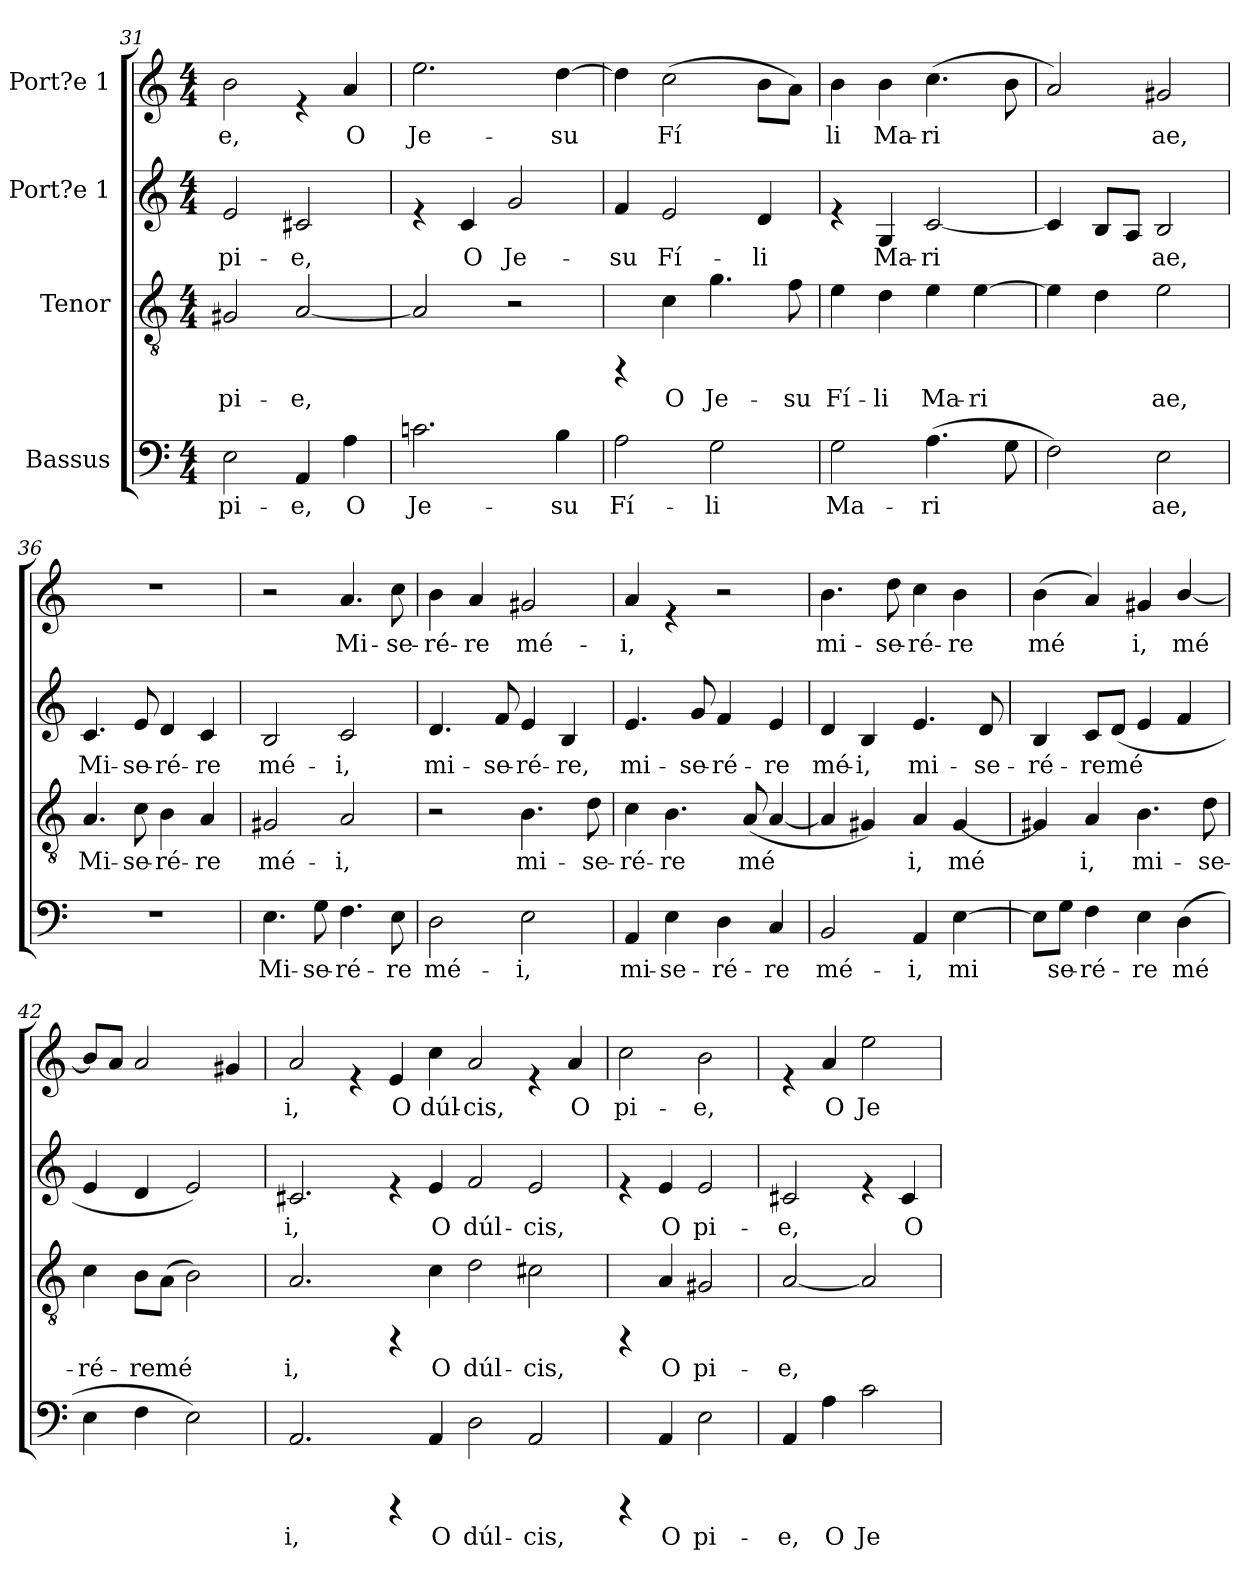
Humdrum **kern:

**kern	**text	**kern	**text	**kern	**text	**kern	**text
*part4	*part4	*part3	*part3	*part2	*part2	*part1	*part1
*staff4	*staff4	*staff3	*staff3	*staff2	*staff2	*staff1	*staff1
*I"Bassus	*	*I"Tenor	*	*I"Port?e 1	*	*I"Port?e 1	*
!!LO:LB:g=z
*clefF4	*	*clefGv2	*	*clefG2	*	*clefG2	*
*k[]	*	*k[]	*	*k[]	*	*k[]	*
*C:	*	*C:	*	*C:	*	*C:	*
*M4/4	*	*M4/4	*	*M4/4	*	*M4/4	*
=31	=31	=31	=31	=31	=31	=31	=31
!	!LO:LY:b:cj	!	!LO:LY:b:cj	!	!LO:LY:b:cj	!	!LO:LY:b:cj
2E\	pi-	2G#X/	pi-	2e/	pi-	2b\	-e,
!	!LO:LY:b:cj	!	!LO:LY:b:cj	!	!LO:LY:b:cj	!	!
4AA/	-e,	[<2A/	-e,	2c#X/	-e,	4rd	.
!	!LO:LY:b:cj	!	!	!	!	!	!LO:LY:b:cj
4A\	O	.	.	.	.	4a/	O
=32	=32	=32	=32	=32	=32	=32	=32
!	!LO:LY:b:cj	!	!LO:LY:b:cj	!	!	!	!LO:LY:b:cj
2.cn\	Je-	2A/]	.	4rd	.	2.ee\	Je-
!	!	!	!	!	!LO:LY:b:cj	!	!
.	.	.	.	4c/	O	.	.
!	!	!	!	!	!LO:LY:b:cj	!	!
.	.	2r	.	2g/	Je-	.	.
!	!LO:LY:b:cj	!	!	!	!	!	!LO:LY:b:cj
4B\	-su	.	.	.	.	[>4dd\	-su
=33	=33	=33	=33	=33	=33	=33	=33
!	!LO:LY:b:cj	!	!	!	!LO:LY:b:cj	!	!LO:LY:b:cj
2A\	Fí-	4rDD	.	4f/	-su	4dd\]	.
!	!	!	!LO:LY:b:cj	!	!LO:LY:b:cj	!	!LO:LY:b:cj
.	.	4c\	O	2e/	Fí-	(>2cc\	Fí-
!	!LO:LY:b:cj	!	!LO:LY:b:cj	!	!	!	!
2G\	-li	4.g\	Je-	.	.	.	.
!	!	!	!	!	!LO:LY:b:cj	!	!LO:LY:b:cj
.	.	.	.	4d/	-li	8b\L	--
!	!	!	!LO:LY:b:cj	!	!	!	!LO:LY:b:cj
.	.	8f\	-su	.	.	8a\J)	--
=34	=34	=34	=34	=34	=34	=34	=34
!	!LO:LY:b:cj	!	!LO:LY:b:cj	!	!	!	!LO:LY:b:cj
2G\	Ma-	4e\	Fí-	4rd	.	4b\	-li
!	!	!	!LO:LY:b:cj	!	!LO:LY:b:cj	!	!LO:LY:b:cj
.	.	4d\	-li	4G/	Ma-	4b\	Ma-
!	!LO:LY:b:cj	!	!LO:LY:b:cj	!	!LO:LY:b:cj	!	!LO:LY:b:cj
(>4.A\	-ri-	4e\	Ma-	[<2c/	-ri-	(>4.cc\	-ri-
!	!	!	!LO:LY:b:cj	!	!	!	!
.	.	[>4e\	-ri-	.	.	.	.
!	!LO:LY:b:cj	!	!	!	!	!	!LO:LY:b:cj
8G\	--	.	.	.	.	8b\	--
=35	=35	=35	=35	=35	=35	=35	=35
!	!LO:LY:b:cj	!	!LO:LY:b:cj	!	!LO:LY:b:cj	!	!LO:LY:b:cj
2F\)	-	4e\]	-	4c/]	-	2a/)	-
!	!	!	!LO:LY:b:cj	!	!LO:LY:b:cj	!	!
.	.	4d\	.	8B/L	.	.	.
!	!	!	!	!	!LO:LY:b:cj	!	!
.	.	.	.	8A/J	.	.	.
!	!LO:LY:b:cj	!	!LO:LY:b:cj	!	!LO:LY:b:cj	!	!LO:LY:b:cj
2E\	ae,	2e\	ae,	2B/	ae,	2g#X/	ae,
!!LO:PB:g=z
=36	=36	=36	=36	=36	=36	=36	=36
!	!	!	!LO:LY:b:cj	!	!LO:LY:b:cj	!	!
1r	.	4.A/	Mi-	4.c/	Mi-	1r	.
!	!	!	!LO:LY:b:cj	!	!LO:LY:b:cj	!	!
.	.	8c\	-se-	8e/	-se-	.	.
!	!	!	!LO:LY:b:cj	!	!LO:LY:b:cj	!	!
.	.	4B\	-ré-	4d/	-ré-	.	.
!	!	!	!LO:LY:b:cj	!	!LO:LY:b:cj	!	!
.	.	4A/	-re	4c/	-re	.	.
=37	=37	=37	=37	=37	=37	=37	=37
!	!LO:LY:b:cj	!	!LO:LY:b:cj	!	!LO:LY:b:cj	!	!
4.E\	Mi-	2G#X/	mé-	2B/	mé-	2r	.
!	!LO:LY:b:cj	!	!	!	!	!	!
8G\	-se-	.	.	.	.	.	.
!	!LO:LY:b:cj	!	!LO:LY:b:cj	!	!LO:LY:b:cj	!	!LO:LY:b:cj
4.F\	-ré-	2A/	-i,	2c/	-i,	4.a/	Mi-
!	!LO:LY:b:cj	!	!	!	!	!	!LO:LY:b:cj
8E\	-re	.	.	.	.	8cc\	-se-
=38	=38	=38	=38	=38	=38	=38	=38
!	!LO:LY:b:cj	!	!	!	!LO:LY:b:cj	!	!LO:LY:b:cj
2D\	mé-	2r	.	4.d/	mi-	4b\	-ré-
!	!	!	!	!	!	!	!LO:LY:b:cj
.	.	.	.	.	.	4a/	-re
!	!	!	!	!	!LO:LY:b:cj	!	!
.	.	.	.	8f/	-se-	.	.
!	!LO:LY:b:cj	!	!LO:LY:b:cj	!	!LO:LY:b:cj	!	!LO:LY:b:cj
2E\	-i,	4.B\	mi-	4e/	-ré-	2g#X/	mé-
!	!	!	!	!	!LO:LY:b:cj	!	!
.	.	.	.	4B/	-re,	.	.
!	!	!	!LO:LY:b:cj	!	!	!	!
.	.	8d\	-se-	.	.	.	.
=39	=39	=39	=39	=39	=39	=39	=39
!	!LO:LY:b:cj	!	!LO:LY:b:cj	!	!LO:LY:b:cj	!	!LO:LY:b:cj
4AA/	mi-	4c\	-ré-	4.e/	mi-	4a/	-i,
!	!LO:LY:b:cj	!	!LO:LY:b:cj	!	!	!	!
4E\	-se-	4.B\	-re	.	.	4rd	.
!	!	!	!	!	!LO:LY:b:cj	!	!
.	.	.	.	8g/	-se-	.	.
!	!LO:LY:b:cj	!	!	!	!LO:LY:b:cj	!	!
4D\	-ré-	.	.	4f/	-ré-	2r	.
!	!	!	!LO:LY:b:cj	!	!	!	!
.	.	(<8A/	mé-	.	.	.	.
!	!LO:LY:b:cj	!	!LO:LY:b:cj	!	!LO:LY:b:cj	!	!
4C/	-re	[<4A/	--	4e/	-re	.	.
=40	=40	=40	=40	=40	=40	=40	=40
!	!LO:LY:b:cj	!	!LO:LY:b:cj	!	!LO:LY:b:cj	!	!LO:LY:b:cj
2BB/	mé-	4A/]	-	4d/	mé-	4.b\	mi-
!	!	!	!LO:LY:b:cj	!	!LO:LY:b:cj	!	!
.	.	4G#X/)	.	4B/	-i,	.	.
!	!	!	!	!	!	!	!LO:LY:b:cj
.	.	.	.	.	.	8dd\	-se-
!	!LO:LY:b:cj	!	!LO:LY:b:cj	!	!LO:LY:b:cj	!	!LO:LY:b:cj
4AA/	-i,	4A/	i,	4.e/	mi-	4cc\	-ré-
!	!LO:LY:b:cj	!	!LO:LY:b:cj	!	!	!	!LO:LY:b:cj
[>4E\	mi-	[<4G#/	mé-	.	.	4b\	-re
!	!	!	!	!	!LO:LY:b:cj	!	!
.	.	.	.	8d/	-se-	.	.
!!LO:LB:g=z
=41	=41	=41	=41	=41	=41	=41	=41
!	!LO:LY:b:cj	!	!LO:LY:b:cj	!	!LO:LY:b:cj	!	!LO:LY:b:cj
8E\L]	-	4G#X/]	-	4B/	-ré-	(>4b\	mé-
!	!LO:LY:b:cj	!	!	!	!	!	!
8G\J	se-	.	.	.	.	.	.
!	!LO:LY:b:cj	!	!LO:LY:b:cj	!	!LO:LY:b:cj	!	!LO:LY:b:cj
4F\	-ré-	4A/	i,	8c/L	-re	4a/)	-
!	!	!	!	!	!LO:LY:b:cj	!	!
.	.	.	.	(<8d/J	mé-	.	.
!	!LO:LY:b:cj	!	!LO:LY:b:cj	!	!LO:LY:b:cj	!	!LO:LY:b:cj
4E\	-re	4.B\	mi-	4e/	--	4g#X/	i,
!	!LO:LY:b:cj	!	!	!	!LO:LY:b:cj	!	!LO:LY:b:cj
(>4D\	mé-	.	.	4f/	--	[<4b/	mé-
!	!	!	!LO:LY:b:cj	!	!	!	!
.	.	8d\	-se-	.	.	.	.
=42	=42	=42	=42	=42	=42	=42	=42
!	!LO:LY:b:cj	!	!LO:LY:b:cj	!	!LO:LY:b:cj	!	!LO:LY:b:cj
4E\	--	4c\	-ré-	4e/	--	8b/L]	--
!	!	!	!	!	!	!	!LO:LY:b:cj
.	.	.	.	.	.	8a/J	--
!	!LO:LY:b:cj	!	!LO:LY:b:cj	!	!LO:LY:b:cj	!	!LO:LY:b:cj
4F\	--	8B\L	-re	4d/	--	2a/	--
!	!	!	!LO:LY:b:cj	!	!	!	!
.	.	(>8A\J	mé-	.	.	.	.
!	!LO:LY:b:cj	!	!LO:LY:b:cj	!	!LO:LY:b:cj	!	!
2E\)	--	2B\)	--	2e/)	--	.	.
!	!	!	!	!	!	!	!LO:LY:b:cj
.	.	.	.	.	.	4g#X/	--
=43	=43	=43	=43	=43	=43	=43	=43
!	!LO:LY:b:cj	!	!LO:LY:b:cj	!	!LO:LY:b:cj	!	!LO:LY:b:cj
2.AA/	-i,	2.A/	-i,	2.c#X/	-i,	2a/	-i,
.	.	.	.	.	.	4rd	.
!	!	!	!	!	!	!	!LO:LY:b:cj
4rAAAA	.	4rDD	.	4rd	.	4e/	O
!	!LO:LY:b:cj	!	!LO:LY:b:cj	!	!LO:LY:b:cj	!	!LO:LY:b:cj
4AA/	O	4c\	O	4e/	O	4cc\	dúl-
!	!LO:LY:b:cj	!	!LO:LY:b:cj	!	!LO:LY:b:cj	!	!LO:LY:b:cj
2D\	dúl-	2d\	dúl-	2f/	dúl-	2a/	-cis,
!	!LO:LY:b:cj	!	!LO:LY:b:cj	!	!LO:LY:b:cj	!	!
2AA/	-cis,	2c#X\	-cis,	2e/	-cis,	4rd	.
!	!	!	!	!	!	!	!LO:LY:b:cj
.	.	.	.	.	.	4a/	O
!!LO:LB:g=z
=44	=44	=44	=44	=44	=44	=44	=44
!	!	!	!	!	!	!	!LO:LY:b:cj
4rAAAA	.	4rDD	.	4rd	.	2cc\	pi-
!	!LO:LY:b:cj	!	!LO:LY:b:cj	!	!LO:LY:b:cj	!	!
4AA/	O	4A/	O	4e/	O	.	.
!	!LO:LY:b:cj	!	!LO:LY:b:cj	!	!LO:LY:b:cj	!	!LO:LY:b:cj
2E\	pi-	2G#X/	pi-	2e/	pi-	2b\	-e,
=45	=45	=45	=45	=45	=45	=45	=45
!	!LO:LY:b:cj	!	!LO:LY:b:cj	!	!LO:LY:b:cj	!	!
4AA/	-e,	[<2A/	-e,	2c#X/	-e,	4rd	.
!	!LO:LY:b:cj	!	!	!	!	!	!LO:LY:b:cj
4A\	O	.	.	.	.	4a/	O
!	!LO:LY:b:cj	!	!LO:LY:b:cj	!	!	!	!LO:LY:b:cj
2c\	Je-	2A/]	.	4rd	.	2ee\	Je-
!	!	!	!	!	!LO:LY:b:cj	!	!
.	.	.	.	4c#/	O	.	.
=	=	=	=	=	=	=	=
*-	*-	*-	*-	*-	*-	*-	*-
